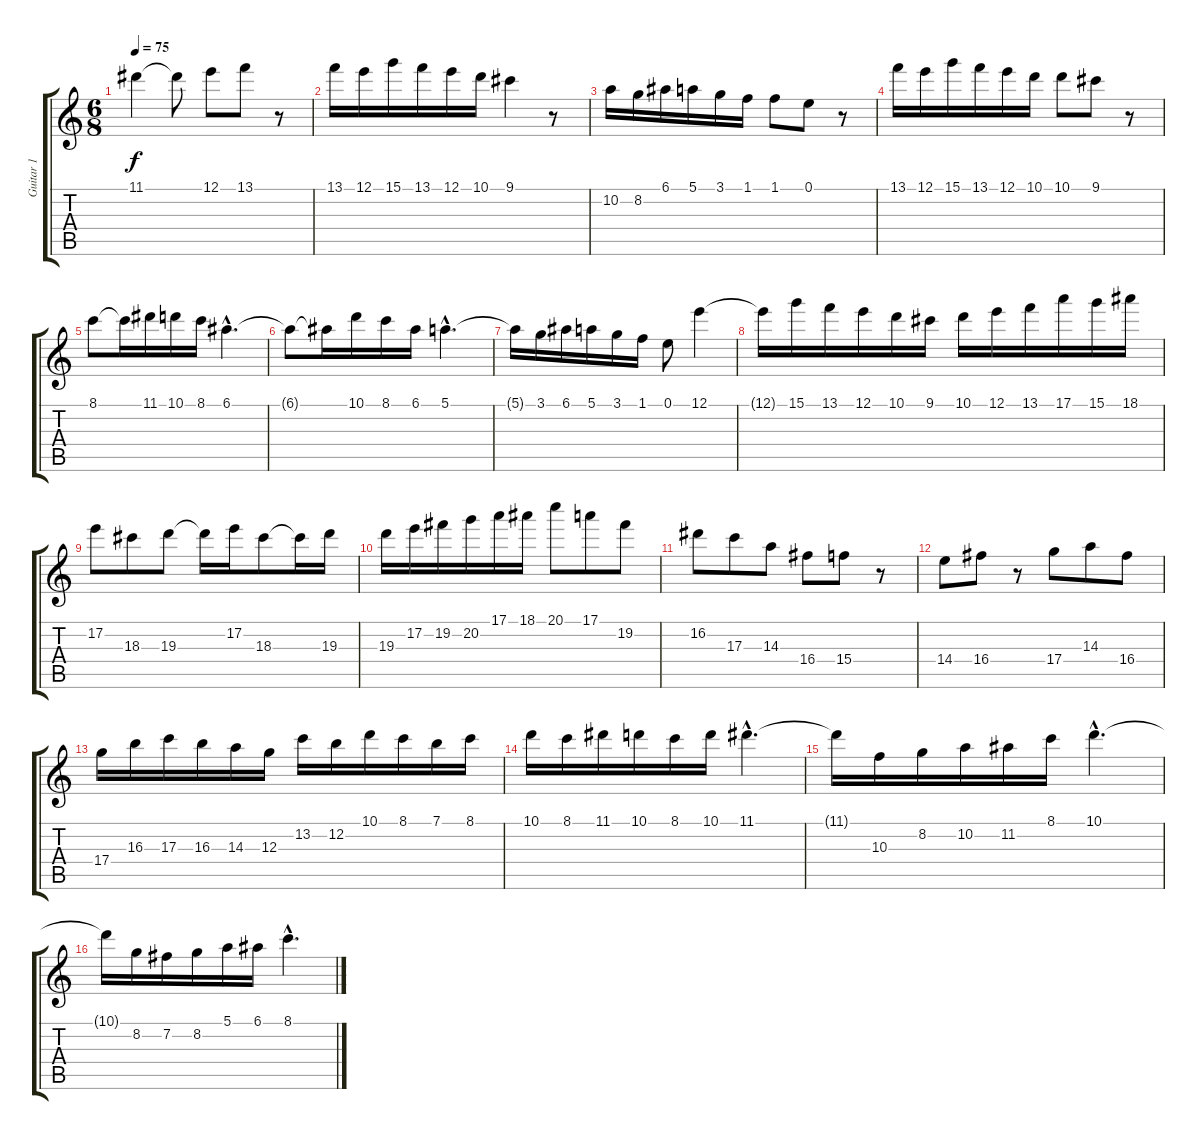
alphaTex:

\track ("Guitar 1" "Guitar 1") {instrument acousticguitarnylon}
\staff {score tabs}
\tuning (E4 B3 G3 D3 A2 E2) {hide}
\ts (6 8)
\tempo 75
\clef g2
\ks c
11.1.4{dy f} 11.1{t}.8 12.1.8 13.1.8 r.8 |
13.1.16 12.1.16 15.1.16 13.1.16 12.1.16 10.1.16 9.1.4 r.8 |
10.2.16 8.2.16 6.1.16 5.1.16 3.1.16 1.1.16 1.1.8 0.1.8 r.8 |
13.1.16 12.1.16 15.1.16 13.1.16 12.1.16 10.1.16 10.1.8 9.1.8 r.8 |
8.1.8 8.1{t}.16 11.1.16 10.1.16 8.1.16 6.1{hac}.4{d} |
6.1{t}.8 6.1{t}.16 10.1.16 8.1.16 6.1.16 5.1{hac}.4{d} |
5.1{t}.16 3.1.16 6.1.16 5.1.16 3.1.16 1.1.16 0.1.8 12.1.4 |
12.1{t}.16 15.1.16 13.1.16 12.1.16 10.1.16 9.1.16 10.1.16 12.1.16 13.1.16 17.1.16 15.1.16 18.1.16 |
17.2.8 18.3.8 19.3.8 19.3{t}.16 17.2.16 18.3.8 18.3{t}.16 19.3.16 |
19.3.16 17.2.16 19.2.16 20.2.16 17.1.16 18.1.16 20.1.8 17.1.8 19.2.8 |
16.2.8 17.3.8 14.3.8 16.4.8 15.4.8 r.8 |
14.4.8 16.4.8 r.8 17.4.8 14.3.8 16.4.8 |
17.4.16 16.3.16 17.3.16 16.3.16 14.3.16 12.3.16 13.2.16 12.2.16 10.1.16 8.1.16 7.1.16 8.1.16 |
10.1.16 8.1.16 11.1.16 10.1.16 8.1.16 10.1.16 11.1{hac}.4{d} |
11.1{t}.16 10.3.16 8.2.16 10.2.16 11.2.16 8.1.16 10.1{hac}.4{d} |
10.1{t}.16 8.2.16 7.2.16 8.2.16 5.1.16 6.1.16 8.1{hac}.4{d}
